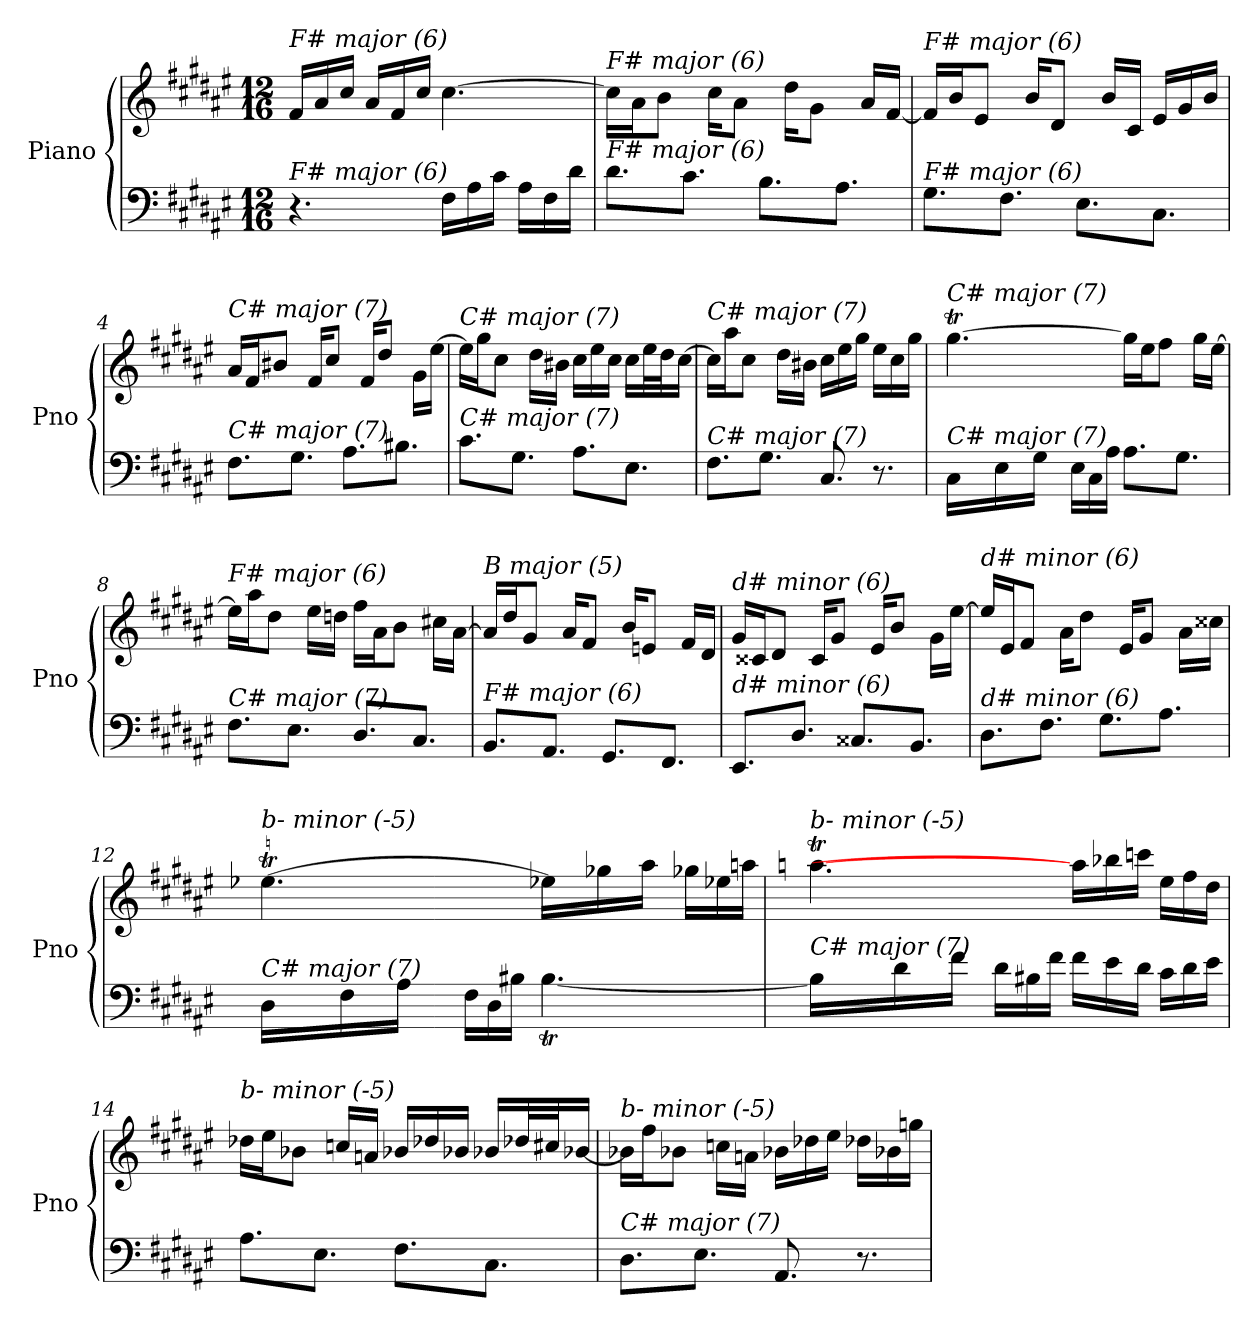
**kern	**kern
*part1	*part1
*staff2	*staff1
*I"Piano	*
*I'Pno	*
*clefF4	*clefG2
*k[f#c#g#d#a#e#]	*k[f#c#g#d#a#e#]
*F#:	*F#:
*M12/16	*M12/16
=1	=1
!	!LO:TX:i:t=F# major (6)
!LO:TX:i:t=F# major (6)	!
4.r	16f#/LL
.	16a#/
.	16cc#/JJ
.	16a#/LL
.	16f#/
.	16cc#/JJ
16F#\LL	[4.cc#\
16A#\	.
16c#\JJ	.
16A#\LL	.
16F#\	.
16d#\JJ	.
=2	=2
!	!LO:TX:i:t=F# major (6)
!LO:TX:i:t=F# major (6)	!
8.d#\L	16cc#\LL]
.	16a#\J
.	8b\J
8.c#\J	.
.	16cc#\KL
.	8a#\J
8.B\L	.
.	16dd#\KL
.	8g#\J
8.A#\J	.
.	16a#/LL
.	[16f#/JJ
=3	=3
!	!LO:TX:i:t=F# major (6)
!LO:TX:i:t=F# major (6)	!
8.G#\L	16f#/LL]
.	16b/J
.	8e#/J
8.F#\J	.
.	16b/KL
.	8d#/J
8.E#\L	.
.	16b/LL
.	16c#/JJ
8.C#\J	16e#/LL
.	16g#/
.	16b/JJ
=4	=4
!	!LO:TX:i:t=C# major (7)
!LO:TX:i:t=C# major (7)	!
8.F#\L	16a#/LL
.	16f#/J
.	8b#X/J
8.G#\J	.
.	16f#/KL
.	8cc#/J
8.A#\L	.
.	16f#/KL
.	8dd#/J
8.B#X\J	.
.	16g#\LL
.	[16ee#\JJ
!!LO:LB:g=z
=5	=5
!	!LO:TX:i:t=C# major (7)
!LO:TX:i:t=C# major (7)	!
8.c#\L	16ee#\LL]
.	16gg#\J
.	8cc#\J
8.G#\J	.
.	16dd#\LL
.	16b#X\JJ
8.A#\L	16cc#\LL
.	16ee#\
.	16cc#\JJ
8.E#\J	16cc#\LL
.	32ee#\L
.	32dd#\J
.	[16cc#\JJ
=6	=6
!	!LO:TX:i:t=C# major (7)
!LO:TX:i:t=C# major (7)	!
8.F#\L	16cc#\LL]
.	16aa#\J
.	8cc#\J
8.G#\J	.
.	16dd#\LL
.	16b#X\JJ
8.C#/	16cc#\LL
.	16ee#\
.	16gg#\JJ
8.r	16ee#\LL
.	16cc#\
.	16gg#\JJ
=7	=7
*^	*^
*	*	*	*Xtuplet
!	!	!LO:TX:i:t=C# major (7)	!
!LO:TX:i:t=C# major (7)	!	!	!
4.ryy	16C#\LL	[4.gg#T\	112%3aa#yy
.	.	.	112%3gg#yy
.	.	.	112%3aa#yy
.	16E#\	.	.
.	.	.	112%3gg#yy
.	.	.	112%3aa#yy
.	16G#\JJ	.	.
.	.	.	112%3gg#yy
.	.	.	14%3gg#yy
.	16E#\LL	.	.
.	16C#\	.	.
.	16A#\JJ	.	.
4.ryy	8.A#\L	16gg#\LL]	4.ryy
.	.	16ee#\J	.
.	.	8ff#\J	.
.	8.G#\J	.	.
.	.	16gg#\LL	.
.	.	[16ee#\JJ	.
*v	*v	*	*
*	*v	*v
!!LO:LB:g=z
=8	=8
!	!LO:TX:i:t=F# major (6)
!LO:TX:i:t=C# major (7)	!
8.F#\L	16ee#\LL]
.	16aa#\J
.	8dd#\J
8.E#\J	.
.	16ee#\LL
.	16ddni\JJ
8.D#/L	16ff#\LL
.	16a#\J
.	8b\J
8.C#/J	.
.	16cc#X\LL
.	[16a#\JJ
!!LO:LB:g=z
=9	=9
!	!LO:TX:i:t=B major (5)
!LO:TX:i:t=F# major (6)	!
8.BB/L	16a#/LL]
.	16dd#/J
.	8g#/J
8.AA#/J	.
.	16a#/KL
.	8f#/J
8.GG#/L	.
.	16b/KL
.	8en/J
8.FF#/J	.
.	16f#/LL
.	16d#/JJ
=10	=10
!	!LO:TX:i:t=d# minor (6)
!LO:TX:i:t=d# minor (6)	!
8.EE#/L	16g#/LL
.	16c##X/J
.	8d#/J
8.D#/J	.
.	16c##/KL
.	8g#/J
8.C##X/L	.
.	16e#/KL
.	8b/J
8.BB/J	.
.	16g#\LL
.	[16ee#\JJ
=11	=11
!	!LO:TX:i:t=d# minor (6)
!LO:TX:i:t=d# minor (6)	!
8.D#\L	16ee#/LL]
.	16e#/J
.	8f#/J
8.F#\J	.
.	16a#\KL
.	8dd#\J
8.G#\L	.
.	16e#/KL
.	8g#/J
8.A#\J	.
.	16a#\LL
.	16cc##X\JJ
!!LO:LB:g=z
=12	=12
*^	*^
*	*^	*	*
!	!	!	!LO:TX:i:t=b- minor (-5)	!
!LO:TX:i:t=C# major (7)	!	!	!	!
4.ryy	16D#\LL	4.ryy	[4.ee-XTi\	112%3ffniyy
.	.	.	.	112%3ee-Xiyy
.	.	.	.	112%3ff#iyy
.	16F#\	.	.	.
.	.	.	.	112%3ee-Xiyy
.	.	.	.	112%3ff#iyy
.	16A#\JJ	.	.	.
.	.	.	.	112%3ee-Xiyy
.	.	.	.	14%3ee-Xiyy
.	16F#\LL	.	.	.
.	16D#\	.	.	.
.	16B#X\JJ	.	.	.
*	*	*Xtuplet	*	*
4.ryy	[4.B#t\	112%3c#yy	16ee-Xi\LL]	4.ryy
.	.	112%3B#yy	.	.
.	.	112%3c#yy	.	.
.	.	.	16gg-Xi\	.
.	.	112%3B#yy	.	.
.	.	112%3c#yy	.	.
.	.	.	16aa#\JJ	.
.	.	112%3B#yy	.	.
.	.	14%3B#yy	.	.
.	.	.	16gg-Xi\LL	.
.	.	.	16ee-Xi\	.
.	.	.	16aani\JJ	.
*	*v	*v	*	*
!!LO:PB:g=z	!!
=13	=13	=13	=13
!	!	!LO:TX:i:t=b- minor (-5)	!
!LO:TX:i:t=C# major (7)	!	!	!
4.ryy	16B#\LL]	[4.aanTi\	112%3bb-Xiyy
.	.	.	112%3aa##iyy
.	.	.	112%3bb-Xiyy
.	16d#\	.	.
.	.	.	112%3aa##iyy
.	.	.	112%3bb-Xiyy
.	16f#\JJ	.	.
.	.	.	112%3aa##iyy
.	.	.	14%3aa##iyy
.	16d#\LL	.	.
.	16B#X\	.	.
.	16f#\JJ	.	.
4.ryy	16f#\LL	16aa##i\LL]	4.ryy
.	16e#\	16bb-Xi\	.
.	16d#\JJ	16cccni\JJ	.
.	16c#\LL	16ee#\LL	.
.	16d#\	16ff#\	.
.	16e#\JJ	16dd#\JJ	.
*	*	*v	*v
=14	=14	=14
!	!	!LO:TX:i:t=b- minor (-5)
!LO:TX:i:t=C# major (7)	!	!
*v	*v	*
8.A#\L	16dd-Xi\LL
.	16ee#\J
.	8b-Xi\J
8.E#\J	.
.	16ccni/LL
.	16ani/JJ
8.F#\L	16b-Xi/LL
.	16dd-Xi/
.	16b-Xi/JJ
8.C#\J	16b-Xi/LL
.	32dd-Xi/L
.	32cc#Xi/J
.	[16b-Xi/JJ
=15	=15
!	!LO:TX:i:t=b- minor (-5)
!LO:TX:i:t=C# major (7)	!
8.D#\L	16b-Xi\LL]
.	16ff#\J
.	8b-Xi\J
8.E#\J	.
.	16ccni\LL
.	16ani\JJ
8.AA#/	16b-Xi\LL
.	16dd-Xi\
.	16ee#\JJ
8.r	16dd-Xi\LL
.	16b-Xi\
.	16ggni\JJ
=	=
*-	*-
